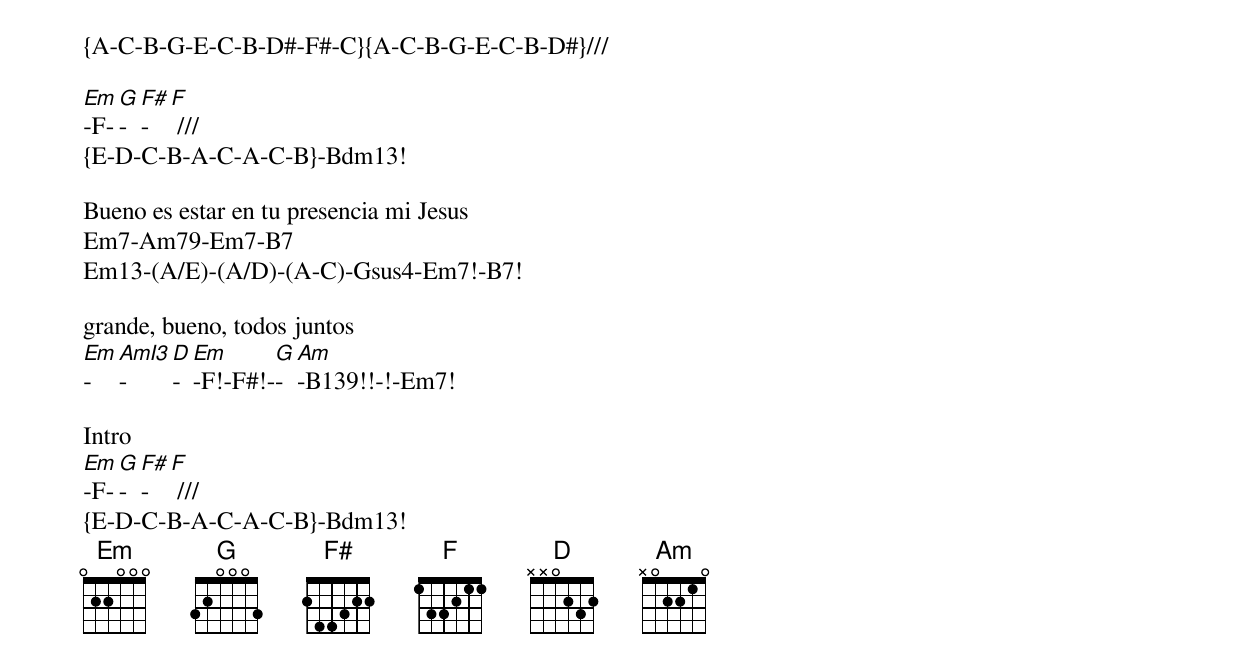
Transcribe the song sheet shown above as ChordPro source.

{A-C-B-G-E-C-B-D#-F#-C}{A-C-B-G-E-C-B-D#}///

[Em]-F-[G]-[F#]-[F] ///
{E-D-C-B-A-C-A-C-B}-Bdm13!

Bueno es estar en tu presencia mi Jesus
Em7-Am79-Em7-B7
Em13-(A/E)-(A/D)-(A-C)-Gsus4-Em7!-B7!

grande, bueno, todos juntos
[Em]-[AmI3]-[D]-[Em]-F!-F#!-[G]-[Am]-B139!!-!-Em7!

Intro
[Em]-F-[G]-[F#]-[F] ///
{E-D-C-B-A-C-A-C-B}-Bdm13!
